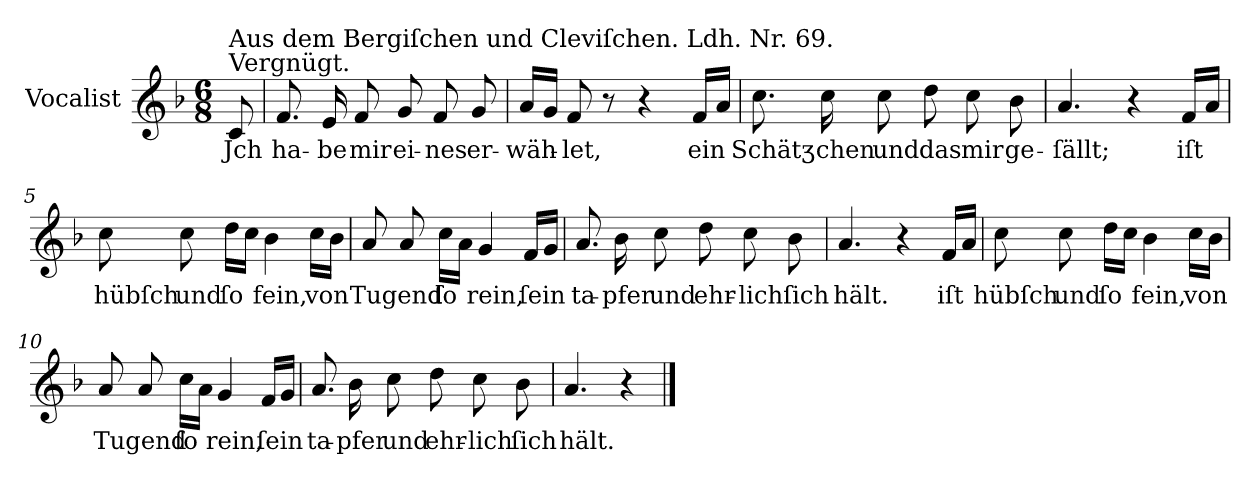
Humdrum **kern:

**kern	**text
*part1	*part1
*staff1	*staff1
*I"Vocalist	*
*k[b-]	*
*F:	*
*M6/8	*
=	=
!LO:TX:a:t=Vergnügt.	!
!LO:TX:a:t=Aus dem Bergiſchen und Cleviſchen. Ldh. Nr. 69.	!
8c	Jch
=1	=1
8.f	ha-
16e	-be
8f	mir
8g	ei-
8f	-nes
8g	er-
=2	=2
16aLL	-wäh-
16gJJ	.
8f	-let,
8r	.
4r	.
16fLL	ein
16aJJ	.
=3	=3
8.cc	Schätʒ-
16cc	-chen
8cc	und
8dd	das
8cc	mir
8b-	ge-
=4	=4
4.a	-ſällt;
4r	.
16fLL	iſt
16aJJ	.
=5	=5
8cc	hübſch
8cc	und
16ddLL	ſo
16ccJJ	.
4b-	fein,
16ccLL	von
16b-JJ	.
=6	=6
8a	Tugend
8a	.
16ccLL	ſo
16aJJ	.
4g	rein,
16fLL	ſein
16gJJ	.
=7	=7
8.a	ta-
16b-	-pfer
8cc	und
8dd	ehr-
8cc	-lich
8b-	ſich
=8	=8
4.a	hält.
4r	.
16fLL	iſt
16aJJ	.
=9	=9
8cc	hübſch
8cc	und
16ddLL	ſo
16ccJJ	.
4b-	fein,
16ccLL	von
16b-JJ	.
=10	=10
8a	Tugend
8a	.
16ccLL	ſo
16aJJ	.
4g	rein,
16fLL	ſein
16gJJ	.
=11	=11
8.a	ta-
16b-	-pfer
8cc	und
8dd	ehr-
8cc	-lich
8b-	ſich
=12	=12
4.a	hält.
4r	.
==	==
*-	*-
